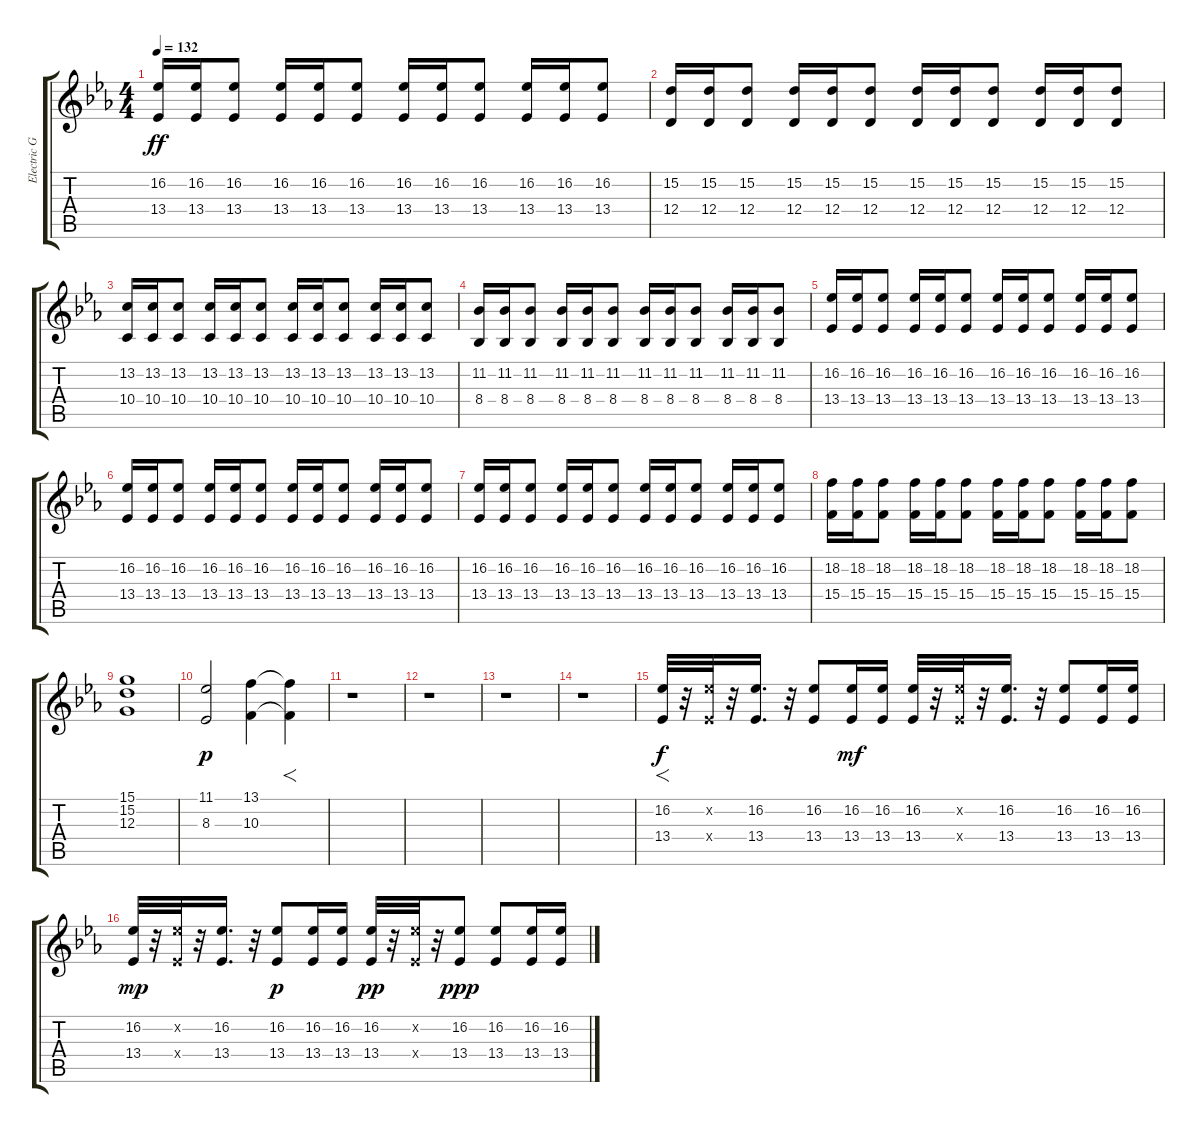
\track ("Electric Guitar" "Electric G") {instrument violin}
\staff {score tabs}
\tuning (E4 B3 G3 D3 A2 E2) {hide}
\ts (4 4)
\tempo 132
\clef g2
\ks eb
(16.2 13.4).16{dy ff} (16.2 13.4).16 (16.2 13.4).8 (16.2 13.4).16 (16.2 13.4).16 (16.2 13.4).8 (16.2 13.4).16 (16.2 13.4).16 (16.2 13.4).8 (16.2 13.4).16 (16.2 13.4).16 (16.2 13.4).8 |
(15.2 12.4).16 (15.2 12.4).16 (15.2 12.4).8 (15.2 12.4).16 (15.2 12.4).16 (15.2 12.4).8 (15.2 12.4).16 (15.2 12.4).16 (15.2 12.4).8 (15.2 12.4).16 (15.2 12.4).16 (15.2 12.4).8 |
(13.2 10.4).16 (13.2 10.4).16 (13.2 10.4).8 (13.2 10.4).16 (13.2 10.4).16 (13.2 10.4).8 (13.2 10.4).16 (13.2 10.4).16 (13.2 10.4).8 (13.2 10.4).16 (13.2 10.4).16 (13.2 10.4).8 |
(11.2 8.4).16 (11.2 8.4).16 (11.2 8.4).8 (11.2 8.4).16 (11.2 8.4).16 (11.2 8.4).8 (11.2 8.4).16 (11.2 8.4).16 (11.2 8.4).8 (11.2 8.4).16 (11.2 8.4).16 (11.2 8.4).8 |
(16.2 13.4).16 (16.2 13.4).16 (16.2 13.4).8 (16.2 13.4).16 (16.2 13.4).16 (16.2 13.4).8 (16.2 13.4).16 (16.2 13.4).16 (16.2 13.4).8 (16.2 13.4).16 (16.2 13.4).16 (16.2 13.4).8 |
(16.2 13.4).16 (16.2 13.4).16 (16.2 13.4).8 (16.2 13.4).16 (16.2 13.4).16 (16.2 13.4).8 (16.2 13.4).16 (16.2 13.4).16 (16.2 13.4).8 (16.2 13.4).16 (16.2 13.4).16 (16.2 13.4).8 |
(16.2 13.4).16 (16.2 13.4).16 (16.2 13.4).8 (16.2 13.4).16 (16.2 13.4).16 (16.2 13.4).8 (16.2 13.4).16 (16.2 13.4).16 (16.2 13.4).8 (16.2 13.4).16 (16.2 13.4).16 (16.2 13.4).8 |
(18.2 15.4).16 (18.2 15.4).16 (18.2 15.4).8 (18.2 15.4).16 (18.2 15.4).16 (18.2 15.4).8 (18.2 15.4).16 (18.2 15.4).16 (18.2 15.4).8 (18.2 15.4).16 (18.2 15.4).16 (18.2 15.4).8 |
(15.1 15.2 12.3).1 |
(11.1 8.3).2{dy p} (13.1 10.3).4 (13.1{t} 10.3{t}).4{f} |
r.1 |
r.1 |
r.1 |
r.1 |
(16.2 13.4).32{f dy f} r.32 (16.2{x} 13.4{x}).32 r.32 (16.2 13.4).16{d} r.32 (16.2 13.4).8 (16.2 13.4).16{dy mf} (16.2 13.4).16 (16.2 13.4).32 r.32 (16.2{x} 13.4{x}).32 r.32 (16.2 13.4).16{d} r.32 (16.2 13.4).8 (16.2 13.4).16 (16.2 13.4).16 |
(16.2 13.4).32{dy mp} r.32 (16.2{x} 13.4{x}).32 r.32 (16.2 13.4).16{d} r.32 (16.2 13.4).8{dy p} (16.2 13.4).16 (16.2 13.4).16 (16.2 13.4).32{dy pp} r.32 (16.2{x} 13.4{x}).32 r.32 (16.2 13.4).8{dy ppp} (16.2 13.4).8 (16.2 13.4).16 (16.2 13.4).16
